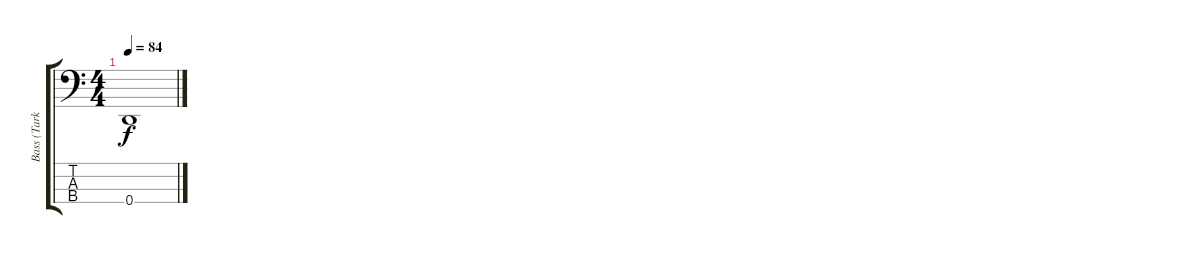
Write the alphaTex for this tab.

\track ("Bass (Tarkan)" "Bass (Tark") {instrument electricbassfinger}
\staff {score tabs}
\tuning (F2 C2 G1 D1) {hide}
\ts (4 4)
\tempo 84
\clef f4
\ks c
0.4.1{dy f}
